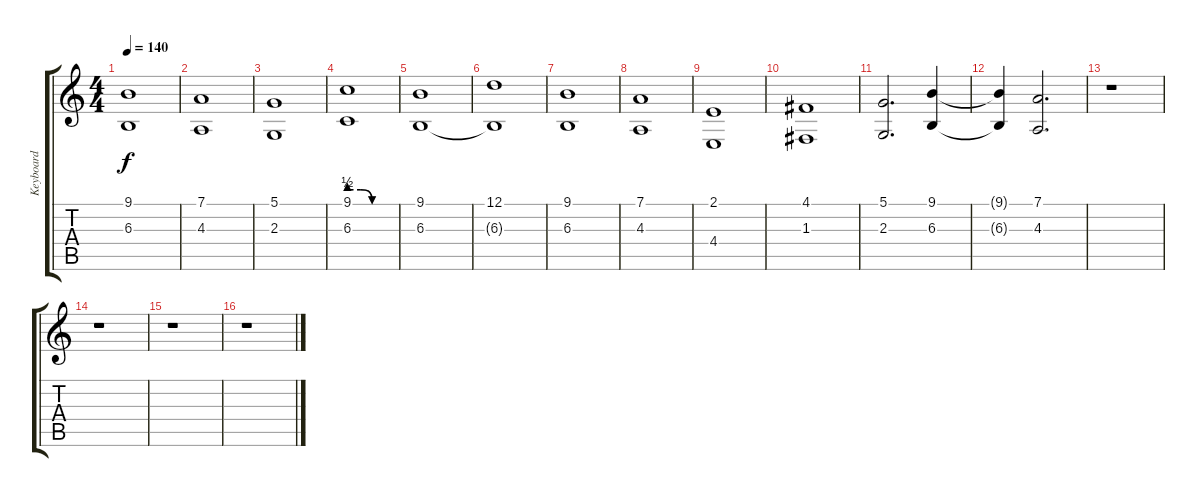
\track ("Keyboard" "Keyboard") {instrument lead2sawtooth}
\staff {score tabs}
\tuning (D4 A3 F3 C3 G2 D2) {hide}
\ts (4 4)
\tempo 140
\clef g2
\ks c
(9.1 6.3).1{dy f} |
(7.1 4.3).1 |
(5.1 2.3).1 |
(9.1{be (custom 0 2 15 2 30 0 60 0)} 6.3{be (custom 0 2 15 2 30 0 60 0)}).1 |
(9.1 6.3).1 |
(12.1 6.3{t}).1 |
(9.1 6.3).1 |
(7.1 4.3).1 |
(2.1 4.4).1 |
(4.1 1.3).1 |
(5.1 2.3).2{d} (9.1 6.3).4 |
(9.1{t} 6.3{t}).4 (7.1 4.3).2{d} |
r.1 |
r.1 |
r.1 |
r.1
